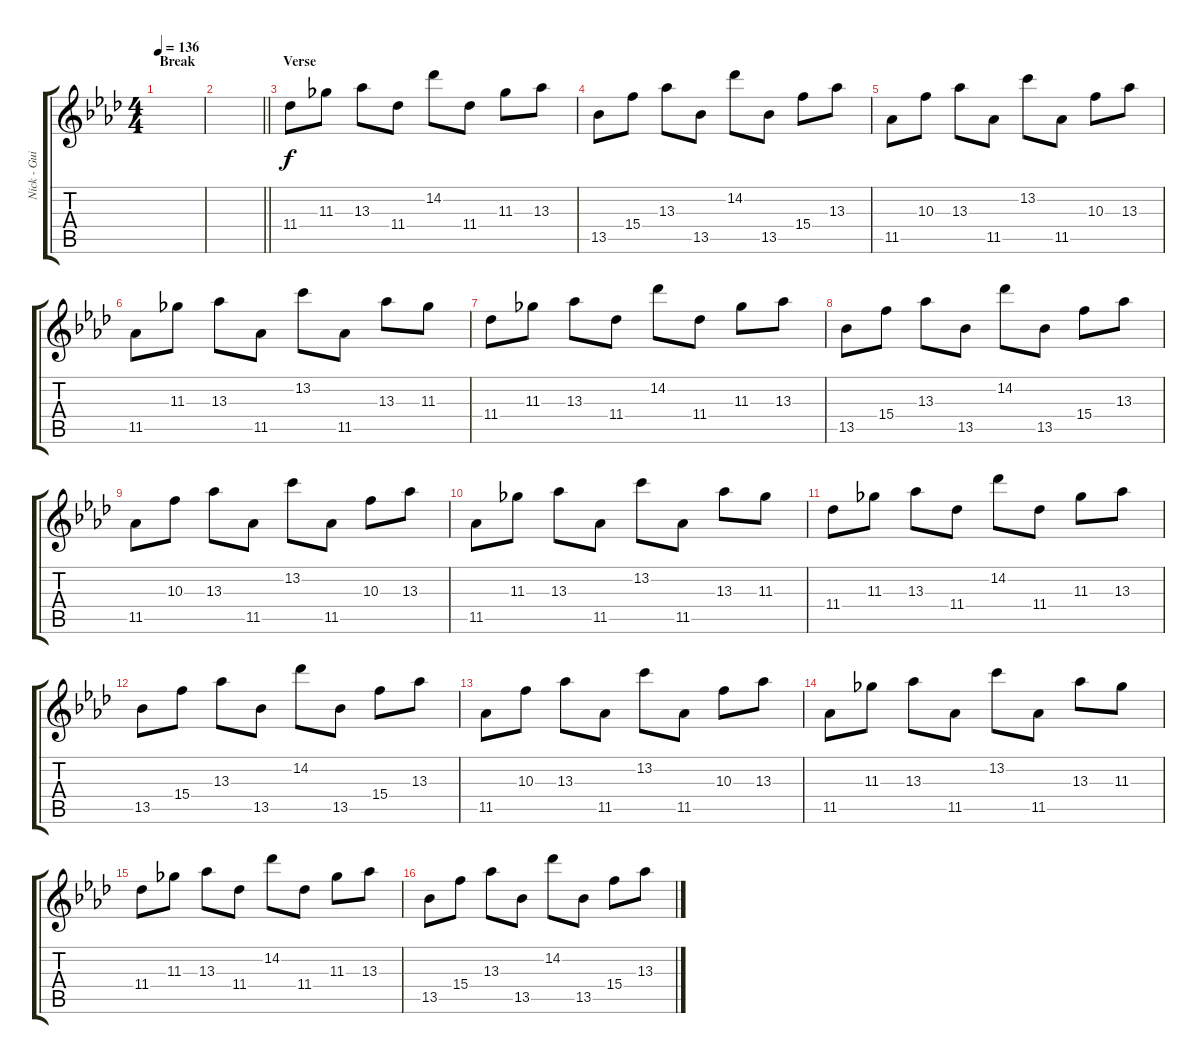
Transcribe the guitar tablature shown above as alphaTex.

\track ("Nick - Guitar RSE" "Nick - Gui") {instrument overdrivenguitar}
\staff {score tabs}
\tuning (E4 B3 G3 D3 A2 E2) {hide}
\ts (4 4)
\section ("" "Break")
\tempo 136
\clef g2
\ks ab
|
\barLineRight lightlight
|
\section ("" "Verse")
11.4.8{dy f volume 11 instrument electricguitarjazz} 11.3.8 13.3.8 11.4.8 14.2.8 11.4.8 11.3.8 13.3.8 |
13.5.8 15.4.8 13.3.8 13.5.8 14.2.8 13.5.8 15.4.8 13.3.8 |
11.5.8 10.3.8 13.3.8 11.5.8 13.2.8 11.5.8 10.3.8 13.3.8 |
11.5.8 11.3.8 13.3.8 11.5.8 13.2.8 11.5.8 13.3.8 11.3.8 |
11.4.8 11.3.8 13.3.8 11.4.8 14.2.8 11.4.8 11.3.8 13.3.8 |
13.5.8 15.4.8 13.3.8 13.5.8 14.2.8 13.5.8 15.4.8 13.3.8 |
11.5.8 10.3.8 13.3.8 11.5.8 13.2.8 11.5.8 10.3.8 13.3.8 |
11.5.8 11.3.8 13.3.8 11.5.8 13.2.8 11.5.8 13.3.8 11.3.8 |
11.4.8 11.3.8 13.3.8 11.4.8 14.2.8 11.4.8 11.3.8 13.3.8 |
13.5.8 15.4.8 13.3.8 13.5.8 14.2.8 13.5.8 15.4.8 13.3.8 |
11.5.8 10.3.8 13.3.8 11.5.8 13.2.8 11.5.8 10.3.8 13.3.8 |
11.5.8 11.3.8 13.3.8 11.5.8 13.2.8 11.5.8 13.3.8 11.3.8 |
11.4.8 11.3.8 13.3.8 11.4.8 14.2.8 11.4.8 11.3.8 13.3.8 |
13.5.8 15.4.8 13.3.8 13.5.8 14.2.8 13.5.8 15.4.8 13.3.8
